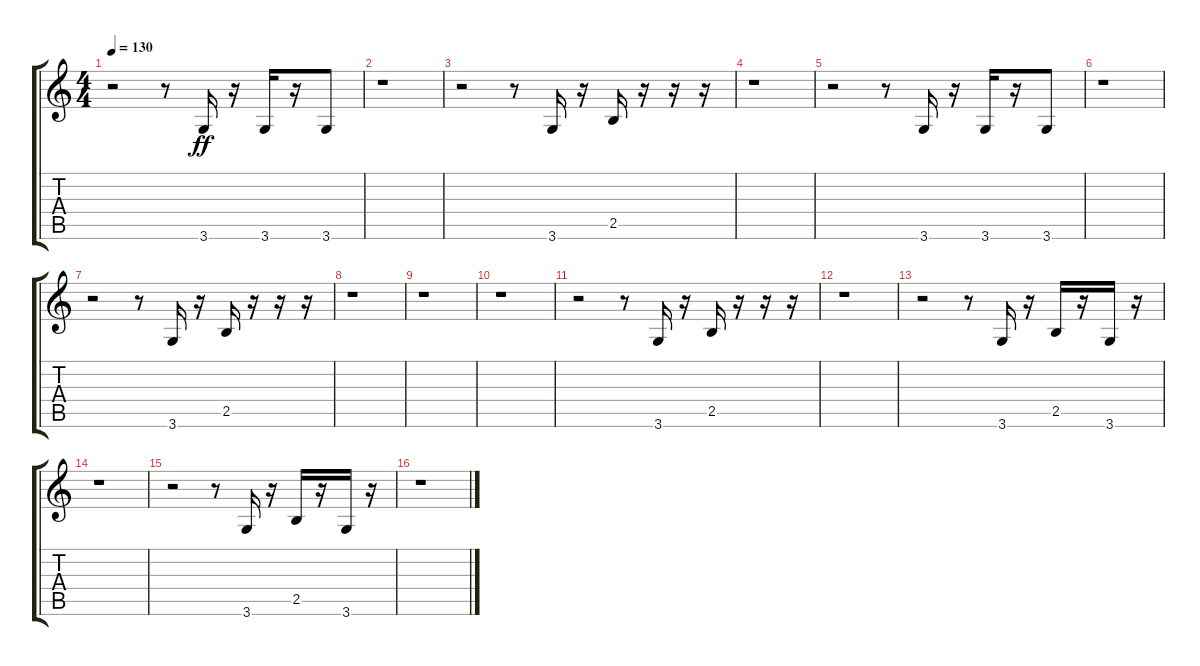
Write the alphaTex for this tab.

\track "" {instrument slapbass1}
\staff {score tabs}
\tuning (E4 B3 G3 D3 A2 E2) {hide}
\ts (4 4)
\tempo 130
\clef g2
\ks c
r.2{dy ff} r.8 3.6.16 r.16 3.6.16 r.16 3.6.8 |
r.1 |
r.2 r.8 3.6.16 r.16 2.5.16 r.16 r.16 r.16 |
r.1 |
r.2 r.8 3.6.16 r.16 3.6.16 r.16 3.6.8 |
r.1 |
r.2 r.8 3.6.16 r.16 2.5.16 r.16 r.16 r.16 |
r.1 |
r.1 |
r.1 |
r.2 r.8 3.6.16 r.16 2.5.16 r.16 r.16 r.16 |
r.1 |
r.2 r.8 3.6.16 r.16 2.5.16 r.16 3.6.16 r.16 |
r.1 |
r.2 r.8 3.6.16 r.16 2.5.16 r.16 3.6.16 r.16 |
r.1
